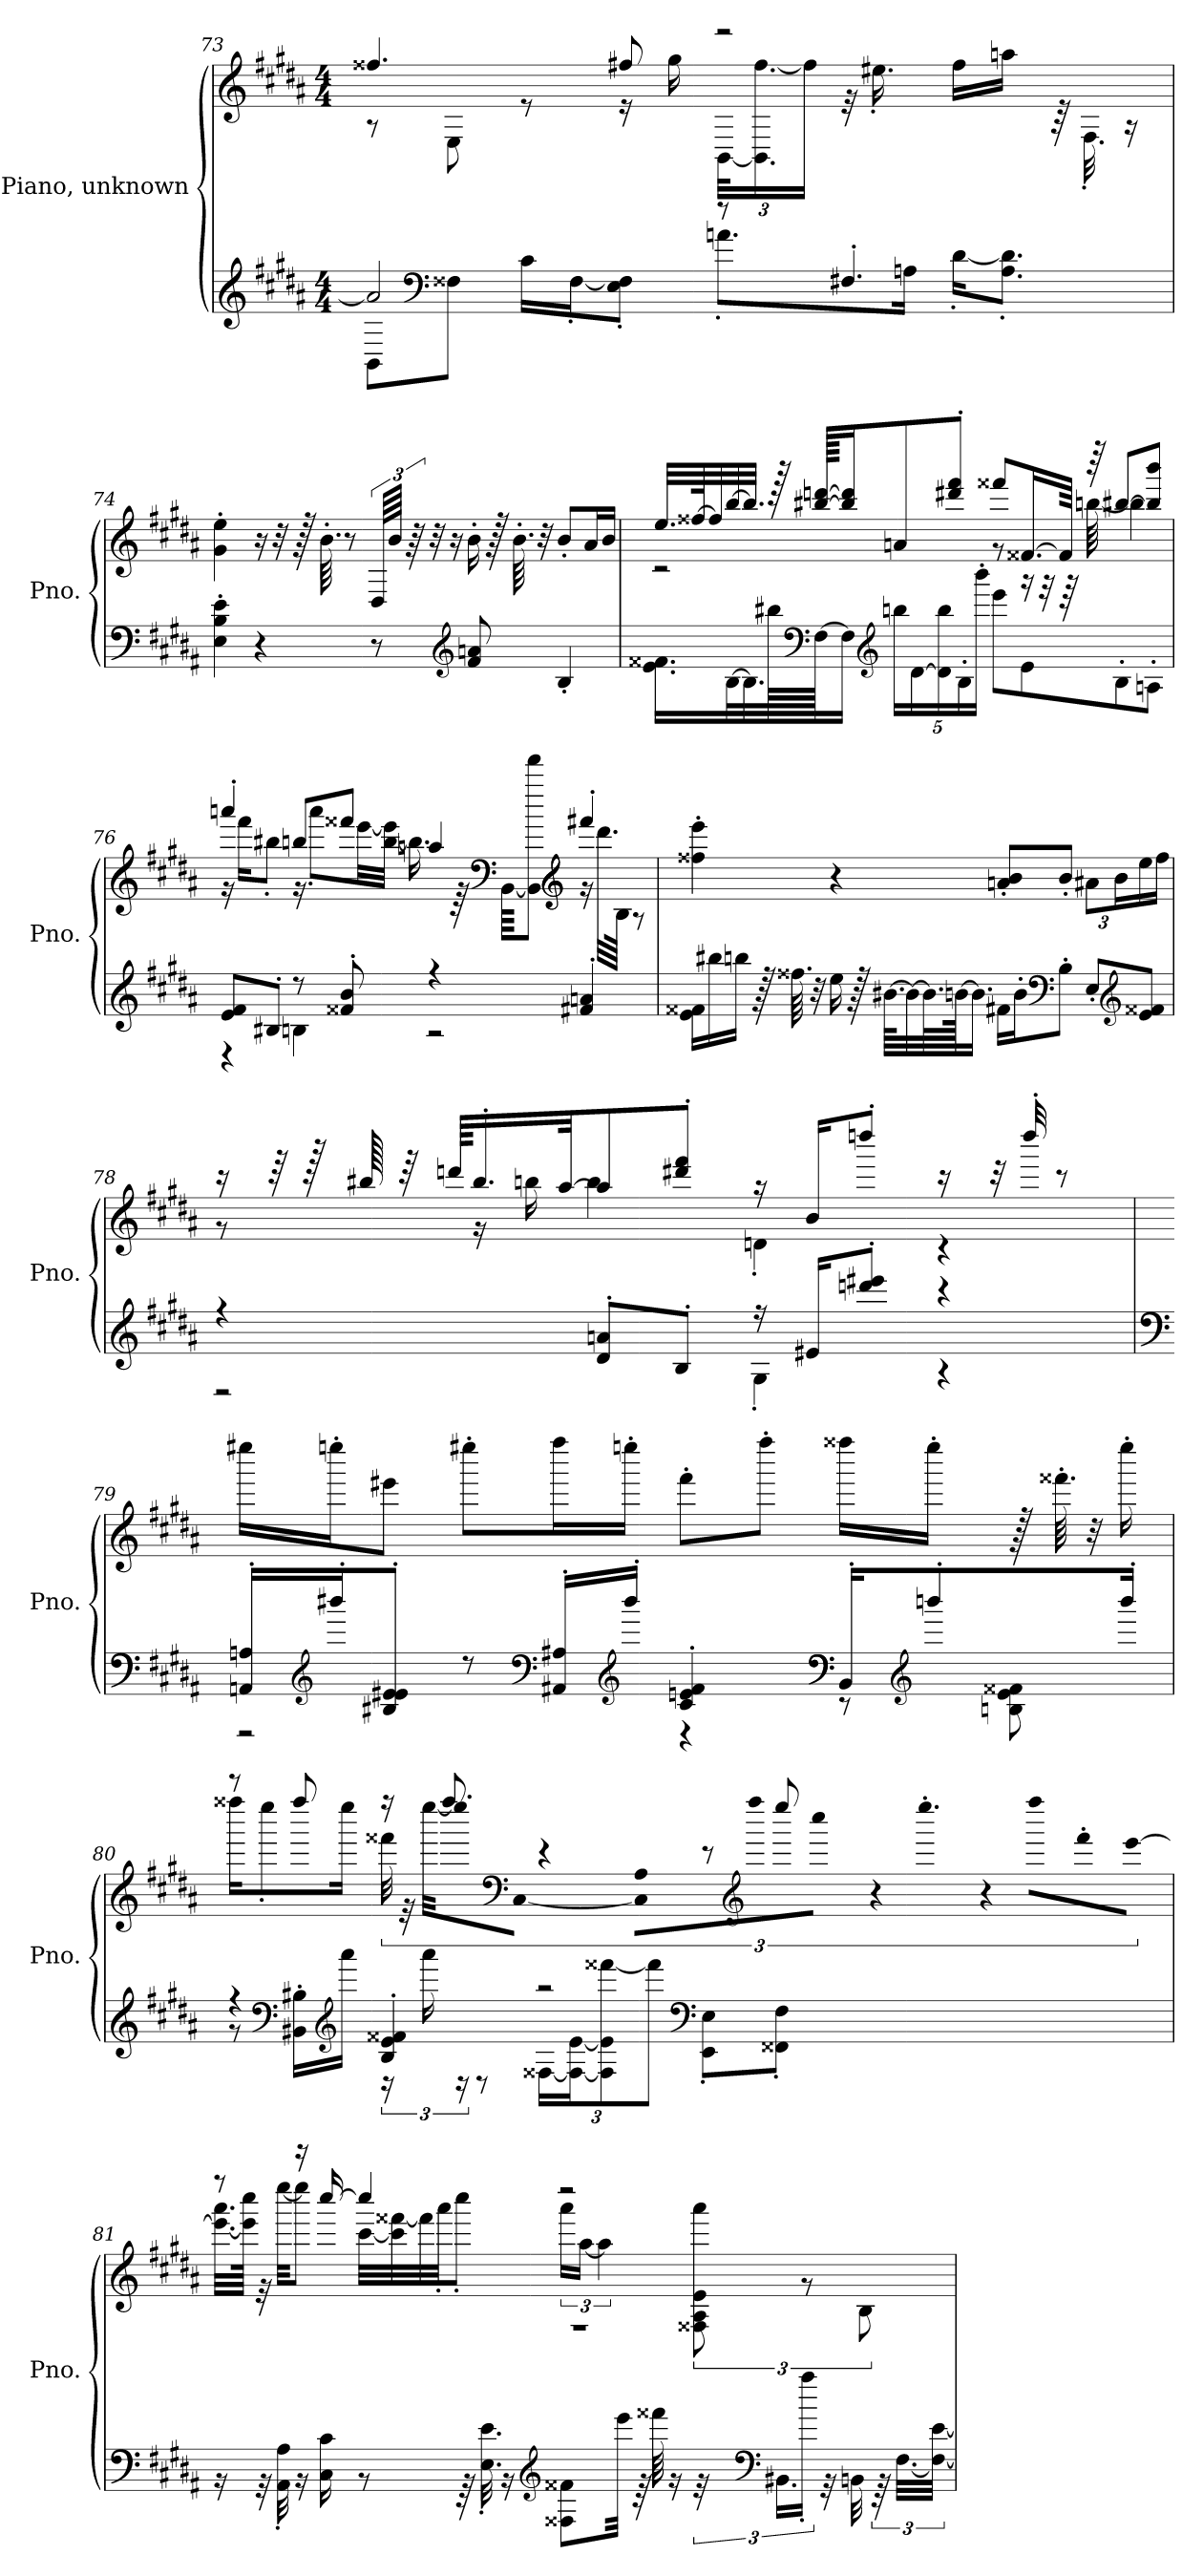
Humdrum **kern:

**kern	**kern
*part1	*part1
*staff2	*staff1
*I"Piano, unknown	*
*I'Pno.	*
!!LO:LB:g=z
*clefG2	*clefG2
*k[f#c#g#d#a#]	*k[f#c#g#d#a#]
*M4/4	*M4/4
=73	=73
*^	*^
2a#/]	8BB\L	4.ff##X/	8r
*clefF4	*	*	*
.	8F##X\J	.	8E\
.	16c#\LL	.	8r
.	[16F##'\J	.	.
.	8E\' 8F##\]'J	8ff#X/	16r
.	.	.	16gg#\
*	*	*	*Xbrackettup
8r	8.an'\L	2r	[48BB\KLL
.	.	.	24.BB\] [24.ff#\
.	.	.	24ff#\JJ]
4.F#X'/	.	.	32r
.	.	.	16.ee#X'\
.	16An\Jk	.	.
.	[16d#'\KL	.	16ff#\LL
.	8.A\' 8.d#\]'J	.	16aan\JJ
.	.	.	64r
.	.	.	32.F#'\
.	.	.	16r
*v	*v	*	*
*	*v	*v
!!LO:LB:g=z
=74	=74
4E\' 4B\' 4e\'	4g#\' 4ee\'
4r	16r
.	32r
.	128r
.	64.b'\
.	8r
*	*brackettup
8r	96D#/LLLL
.	96b/JJJJ
.	96r
.	32r
.	16r
*clefG2	*
8f#/ 8an/	16b'\
.	128r
.	64.b'\
.	32r
4B'/	8b'/L
.	16a#/L
.	16b/JJ
!!LO:LB:g=z
=75	=75
*	*^
16.e\ 16.f##X\LL	32.ee/LLL	2r
.	[64ff##X/K	.
.	32ff##/]	.
[32B\L	[32bb/	.
32.B\]	32.bb/JJJ]	.
128bb#X\LL	128r	.
*clefF4	*	*
[128F#\JJJ	[128bb#X/ [128dddn/KKKLL	.
16F#\JJ]	16bb#/] 16ddd/]J	.
*clefG2	*	*
*Xbrackettup	*	*
20bbn\LL	8an/	.
[20d#\	.	.
20d#\] 20bb\	.	.
.	8ddd#X/' 8fff#/'J	.
20B'\	.	.
20bbb'\JJ	.	.
8eee\L	8fff##X/L	8r
8e\	[16.f##X/L	16r
.	.	32r
.	64f##/JJkk]	64r
.	64r	[64bbn\
8B'\	[8bb#X/L	4bb\]
8An'\J	8bb#/] 8bbb/J	.
!!LO:LB:g=z	!!
=76	=76	=76
*^	*	*
8e/ 8f#/L	4r	4aaan'/	16r
.	.	.	16fff#\KL
8B#X'/J	.	.	8bb#X'\J
8r	4Bn\	8bbn/L	16r
.	.	.	8aaa'\L
8f##X/' 8b/'	.	8fff##X/J	.
.	.	.	[32eee\LL
.	.	.	[32bb\ 32eee\]JJJ
4r	2r	4aan/	16.bb\]
.	.	.	64r
*	*	*clefF4	*
.	.	.	[64BB\KKKL
.	.	.	8BB\] 8fff##\J
*	*	*clefG2	*
4f#X/' 4an/'	.	4fff#X'/	16r
.	.	.	32.ddd#\LLL
.	.	.	64B\JJJk
.	.	.	8r
*v	*v	*	*
*	*v	*v
!!LO:PB:g=z
=77	=77
16e\ 16f##X\LL	4ff##X\' 4eee\'
16bb#X\	.
16bbn\JJ	.
128r	.
64.ff##X\	.
32r	.
16ee\	4r
128r	.
[64.b#X\KLLL	.
32b#\_	.
64.b#\L]	.
[128bn\JJK	.
16.b\JJ]	.
16f#X\LL	8an/' 8b/'L
16b'\J	.
*clefF4	*
8B'\J	8b'/J
*	*Xbrackettup
8E'/L	12a#X\L
.	24b\L
*clefG2	*
8e/ 8f##X/J	16ee\
.	16ff##\JJ
!!LO:LB:g=z
=78	=78
*^	*^
4r	2r	16r	8r
.	.	64r	.
.	.	128r	.
.	.	128bb#X/	.
.	.	64r	.
.	.	64dddn/KKLL	.
.	.	16.bb#'/	16r
.	.	.	16bbn\
.	.	[32aa#/JK	.
8d#/' 8an/'L	.	8aa#/]	4bb\
8B'/J	.	8ddd#X/' 8fff#/'J	.
16r	4G#'\	16r	4dn'\
16e#X/KL	.	16b/KL	.
8dddn/' 8eee#X/'J	.	8ddddn'/J	.
4r	4r	16r	4r
.	.	32r	.
.	.	32dddd'/	.
.	.	8r	.
*	*	*v	*v
!!LO:LB:g=z
=79	=79	=79
*clefF4	*	*
16AAn/' 16An/'LL	2r	16eeee#X\LL
*clefG2	*	*
16bbb#X'/J	.	16eeeen'\J
8B#X/' 8e/' 8e#X/'J	.	8eee#X\J
8r	.	8eeee#X'\L
*clefF4	*	*
16AA#X/' 16A#X/'LL	.	16ffff#\L
*clefG2	*	*
16bbb#'/JJ	.	16eeeen'\JJ
4c#/' 4en/' 4f#/'	4r	8fff#'\L
.	.	8ffff#'\J
*clefF4	*	*
16BB'/KL	8r	16ffff##X\LL
*clefG2	*	*
8bbbn'/	.	16eeee'\JJ
.	8Bn\ 8e\ 8f##X\	128r
.	.	64.fff##X'\
.	.	32r
16bbb'/Jk	.	16eeee'\
!!LO:LB:g=z
=80	=80	=80
*	*	*^
4r	8r	8r	16ffff##X\KL
.	.	.	8eeee'\
*clefF4	*	*	*
.	16BB#X\' 16B#X\'LL	8ffff##/	.
*clefG2	*	*	*
.	16aaa#\JJ	.	16eeee\Jk
*	*brackettup	*	*brackettup
4B#/' 4e/' 4f##X/'	24r	16r	48fff##X\
.	.	.	48r
.	24aaa#\	.	[48eeee\KLL
.	.	8.ffff##/	16eeee\J]
.	24r	.	.
*	*	*clefF4	*
.	8r	.	[8C#\J
*	*Xbrackettup	*	*
2r	[24F##X\LL	4r	8C#\] 8A#\L
.	24F##\_ [24e\J	.	.
.	12F##\] 12e\] [12fff##X\	.	.
*	*	*clefG2	*
.	.	.	32ffff##\LL
.	.	.	32cccc#\JJJ
.	12fff##\J]	.	.
.	.	.	128r
.	.	.	64.eeee'\
.	.	.	32r
*clefF4	*	*	*
.	8EE\' 8E\'L	8r	16ffff##\KL
.	.	.	8fff##'\
.	8FF##X\' 8F##\'J	8eeee/	.
.	.	.	[16eee\Jk
!!LO:LB:g=z	!!
=81	=81	=81	=81
1r	16r	8r	32.eee\_ 32.aaa#\LLL
.	.	.	64eee\] 64cccc#\JJJk
.	32r	.	32r
.	32AA#\' 32A#\'	.	[32eeee\KKL
.	16r	16r	8eeee\J]
.	16C#\ 16c#\	[16cccc#/	.
.	8r	4cccc#/]	[32ccc#\LLL
.	.	.	32ccc#\] [32fff##X\
.	.	.	32fff##\]
.	.	.	32aaa#'\JJ
.	64r	.	8cccc#'\J
.	32.E\' 32.e\'	.	.
.	16r	.	.
*clefG2	*	*	*
.	8F##X\ 8f##X\L	2r	24aaa#\LL
.	.	.	[24aa#\JJ
.	.	.	6aa#\]
.	32eee\Jkk	.	.
.	64r	.	.
.	64fff##X\	.	.
.	16r	.	.
*	*brackettup	*	*
.	48r	.	12F##X\ 12A#\ 12e\ 12aaa#\
*clefF4	*	*	*
.	24.BB#X\LL	.	.
.	24aa#'\JJ	.	12r
.	32r	.	.
.	32BBn\	.	.
.	.	.	12B\
.	96r	.	.
.	[48.F##\LLL	.	.
.	48F##\_ [48e\JJJ	.	.
*v	*v	*	*
*	*v	*v
=	=
*-	*-
